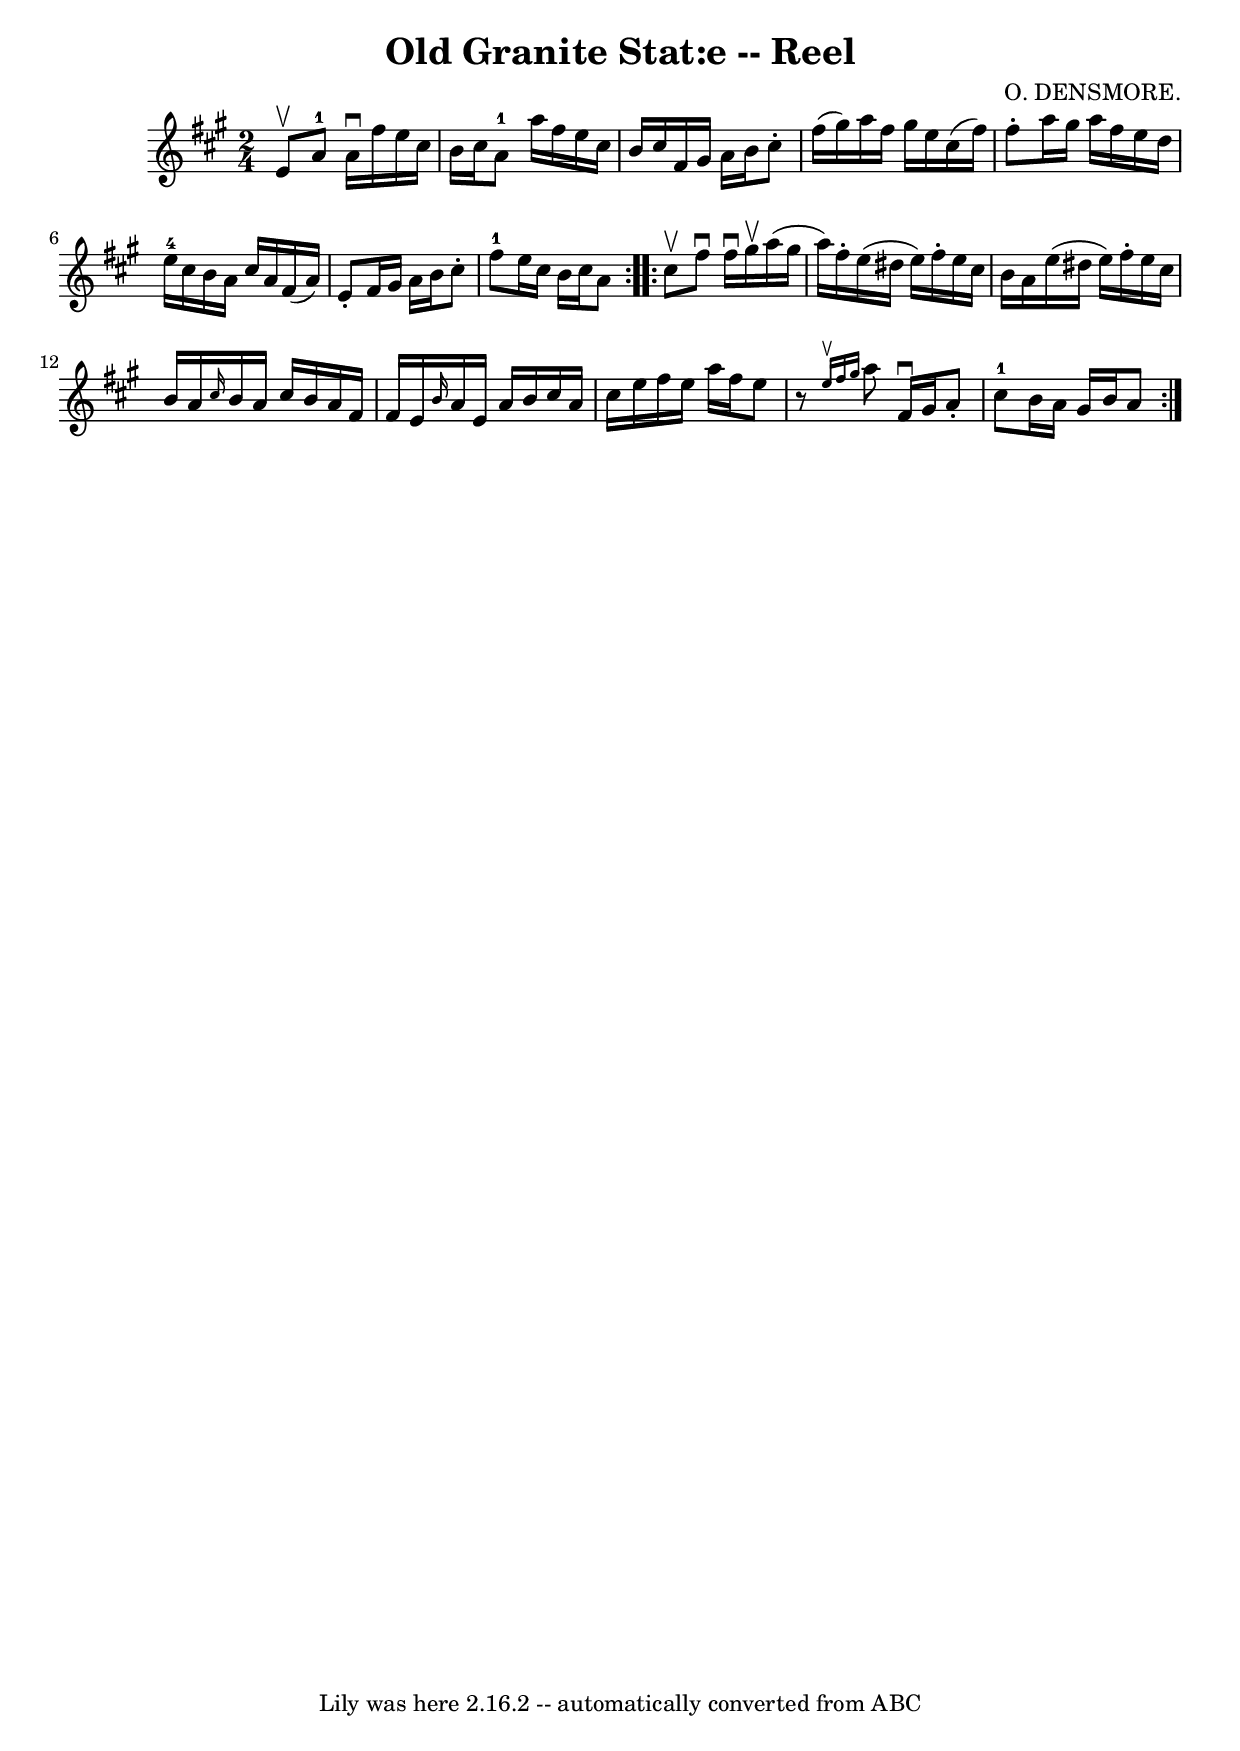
\version "2.16.2"
\include "Mammoth.ily"
\header {
  %% book = "Ryan's Mammoth Collection"
  composer = "O. DENSMORE."
  crossRefNumber = "1"
  footnotes = "\\\\377"
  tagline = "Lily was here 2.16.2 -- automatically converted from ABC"
  title = "Old Granite Stat:e -- Reel"

}
voicedefault =  {



  \repeat volta 2 {

    \time 2/4 
    \key a \major     e'8^\upbow  |
    a'8-1 a'16^\downbow       fis''16 e''16 cis''16 b'16 cis''16     |
    a'8-1        a''16 fis''16 e''16 cis''16 b'16 cis''16     |
    fis'16         gis'16 a'16 b'16 cis''8-. fis''16 (gis''16)    |
         a''16 fis''16 gis''16 e''16 cis''16 (fis''16) fis''8-.     |
    a''16 gis''16 a''16 fis''16 e''16 d''16 e''16-4 cis''16    |
    b'16 a'16 cis''16 a'16 fis'16 (a'16 ) e'8-.   |
    fis'16 gis'16 a'16 b'16 cis''8-.        fis''8-1    |
    e''16 cis''16 b'16 cis''16 a'8  
  }     

  \repeat volta 2 {     cis''8^\upbow  |
    fis''8^\downbow fis''16^\downbow gis''16^\upbow a''16 (gis''16 a''16) fis''16-.    |
    e''16 (dis''16 e''16) fis''16-. e''16 cis''16         b'16 a'16     |
    e''16 (dis''16 e''16) fis''16-. e''16       cis''16 b'16 a'16     |
    \grace { cis''16  
	   } b'16 a'16         cis''16 b'16 a'16 fis'16 fis'16 e'16     |
    \grace {    
      b'16       } a'16 e'16 a'16 b'16 cis''16 a'16 cis''16 e''16     |
    fis''16 e''16 a''16 fis''16 e''8    r8   |
    
    \grace { e''16^\upbow fis''16 gis''16  
	   } a''8 fis'16^\downbow        gis'16 a'8-. cis''8-1    |
    b'16 a'16 gis'16 b'16    
    a'8  
  }   

}

\score{
  <<

    \context Staff="default"
    {
      \voicedefault 
      
    }

  >>
  \layout {
    
  }
  \midi {
  }

}
